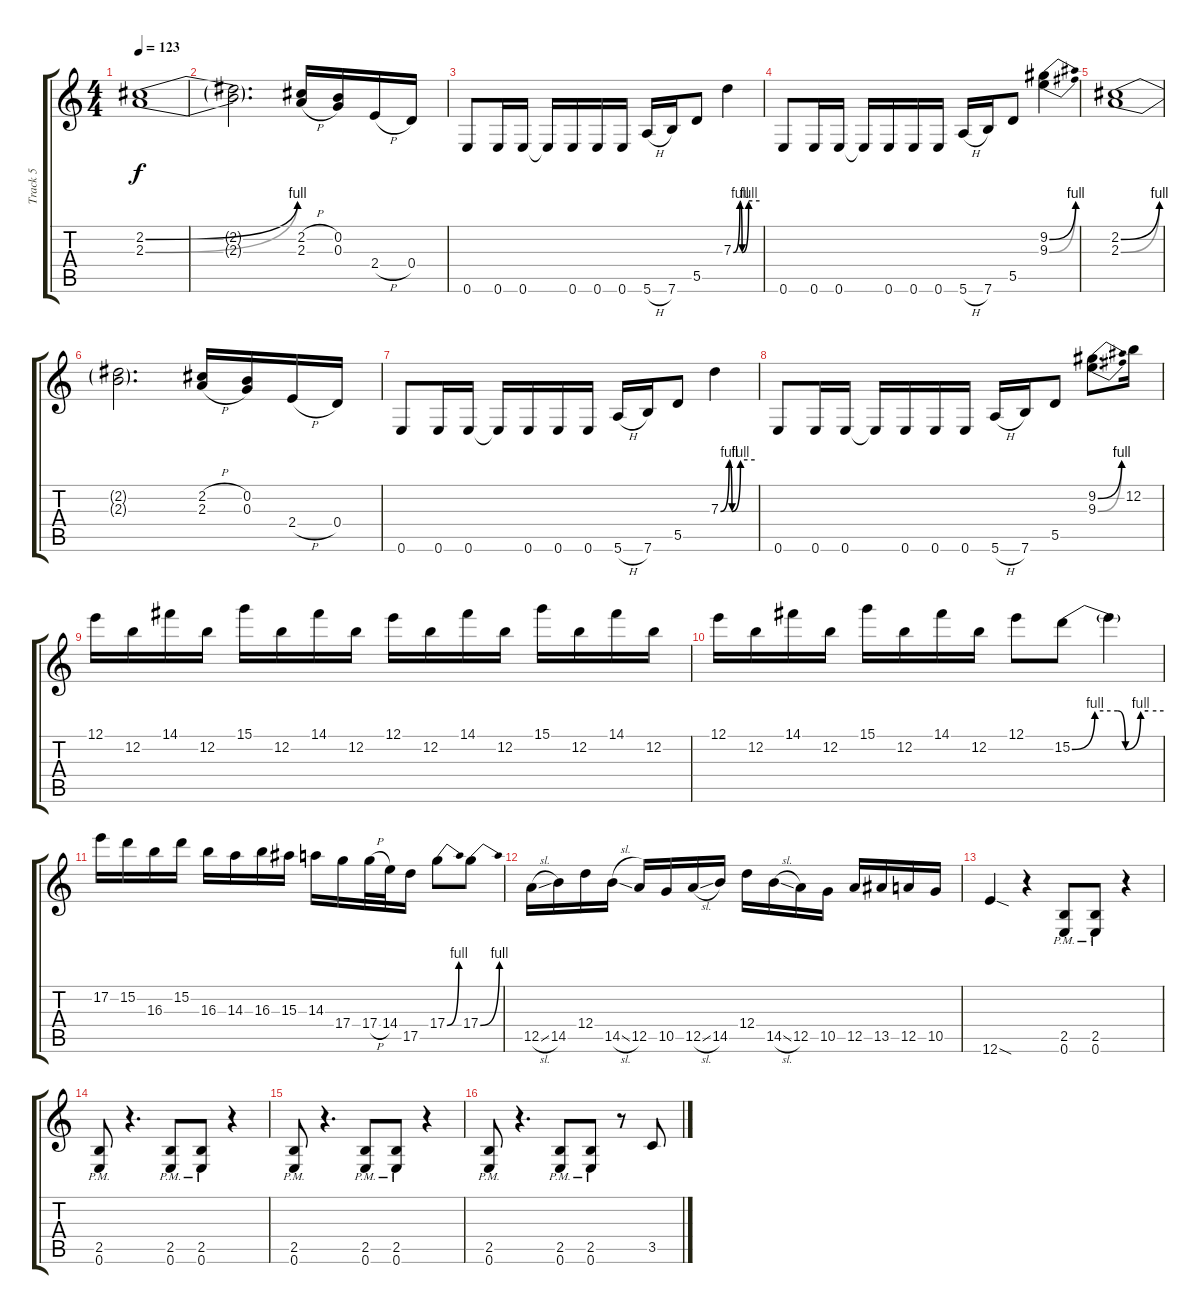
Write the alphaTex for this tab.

\track ("Track 5" "Track 5") {instrument overdrivenguitar}
\staff {score tabs}
\tuning (E4 B3 G3 D3 A2 E2) {hide}
\ts (4 4)
\tempo 123
\clef g2
\ks c
(2.2{be (bend 0 0 60 4)} 2.3{be (bend 0 0 60 4)}).1{dy f} |
(2.2{t} 2.3{t}).2{d} (2.2{h} 2.3{h}).16 (0.2 0.3).16 2.4{h}.16 0.4.16 |
0.6.8 0.6.16 0.6.16 0.6{t}.16 0.6.16 0.6.16 0.6.16 5.6{h}.16 7.6.16 5.5.8 7.3{be (custom 0 0 15 4 20 0 35 4 60 4)}.4 |
0.6.8 0.6.16 0.6.16 0.6{t}.16 0.6.16 0.6.16 0.6.16 5.6{h}.16 7.6.16 5.5.8 (9.2{be (bend 0 0 60 4)} 9.3{be (bend 0 0 60 4)}).4 |
(2.2{be (bend 0 0 60 4)} 2.3{be (bend 0 0 60 4)}).1 |
(2.2{t} 2.3{t}).2{d} (2.2{h} 2.3{h}).16 (0.2 0.3).16 2.4{h}.16 0.4.16 |
0.6.8 0.6.16 0.6.16 0.6{t}.16 0.6.16 0.6.16 0.6.16 5.6{h}.16 7.6.16 5.5.8 7.3{be (custom 0 0 15 4 20 0 35 4 60 4)}.4 |
0.6.8 0.6.16 0.6.16 0.6{t}.16 0.6.16 0.6.16 0.6.16 5.6{h}.16 7.6.16 5.5.8 (9.2{be (bend 0 0 60 4)} 9.3{be (bend 0 0 60 4)}).8{d} 12.2.16 |
12.1.16 12.2.16 14.1.16 12.2.16 15.1.16 12.2.16 14.1.16 12.2.16 12.1.16 12.2.16 14.1.16 12.2.16 15.1.16 12.2.16 14.1.16 12.2.16 |
12.1.16 12.2.16 14.1.16 12.2.16 15.1.16 12.2.16 14.1.16 12.2.16 12.1.8 15.2{be (custom 0 0 15 4 30 4 35 0 45 4 50 4 60 4)}.8 15.2{t}.4 |
17.2.16 15.2.16 16.3.16 15.2.16 16.3.16 14.3.16 16.3.16 15.3.16 14.3.16 17.4.16 17.4{h}.32 14.4.32 17.5.16 17.4{be (bend 0 0 60 4)}.8 17.4{be (bend 0 0 60 4)}.8 |
12.5{sl}.16 14.5.16 12.4.16 14.5{sl}.16 12.5.16 10.5.16 12.5{sl}.16 14.5.16 12.4.16 14.5{sl}.16 12.5.16 10.5.16 12.5.16 13.5.16 12.5.16 10.5.16 |
12.6{sod}.4 r.4 (2.5{pm} 0.6{pm}).8 (2.5{pm} 0.6{pm}).8 r.4 |
(2.5{pm} 0.6{pm}).8 r.4{d} (2.5{pm} 0.6{pm}).8 (2.5{pm} 0.6{pm}).8 r.4 |
(2.5{pm} 0.6{pm}).8 r.4{d} (2.5{pm} 0.6{pm}).8 (2.5{pm} 0.6{pm}).8 r.4 |
(2.5{pm} 0.6{pm}).8 r.4{d} (2.5{pm} 0.6{pm}).8 (2.5{pm} 0.6{pm}).8 r.8 3.5.8
